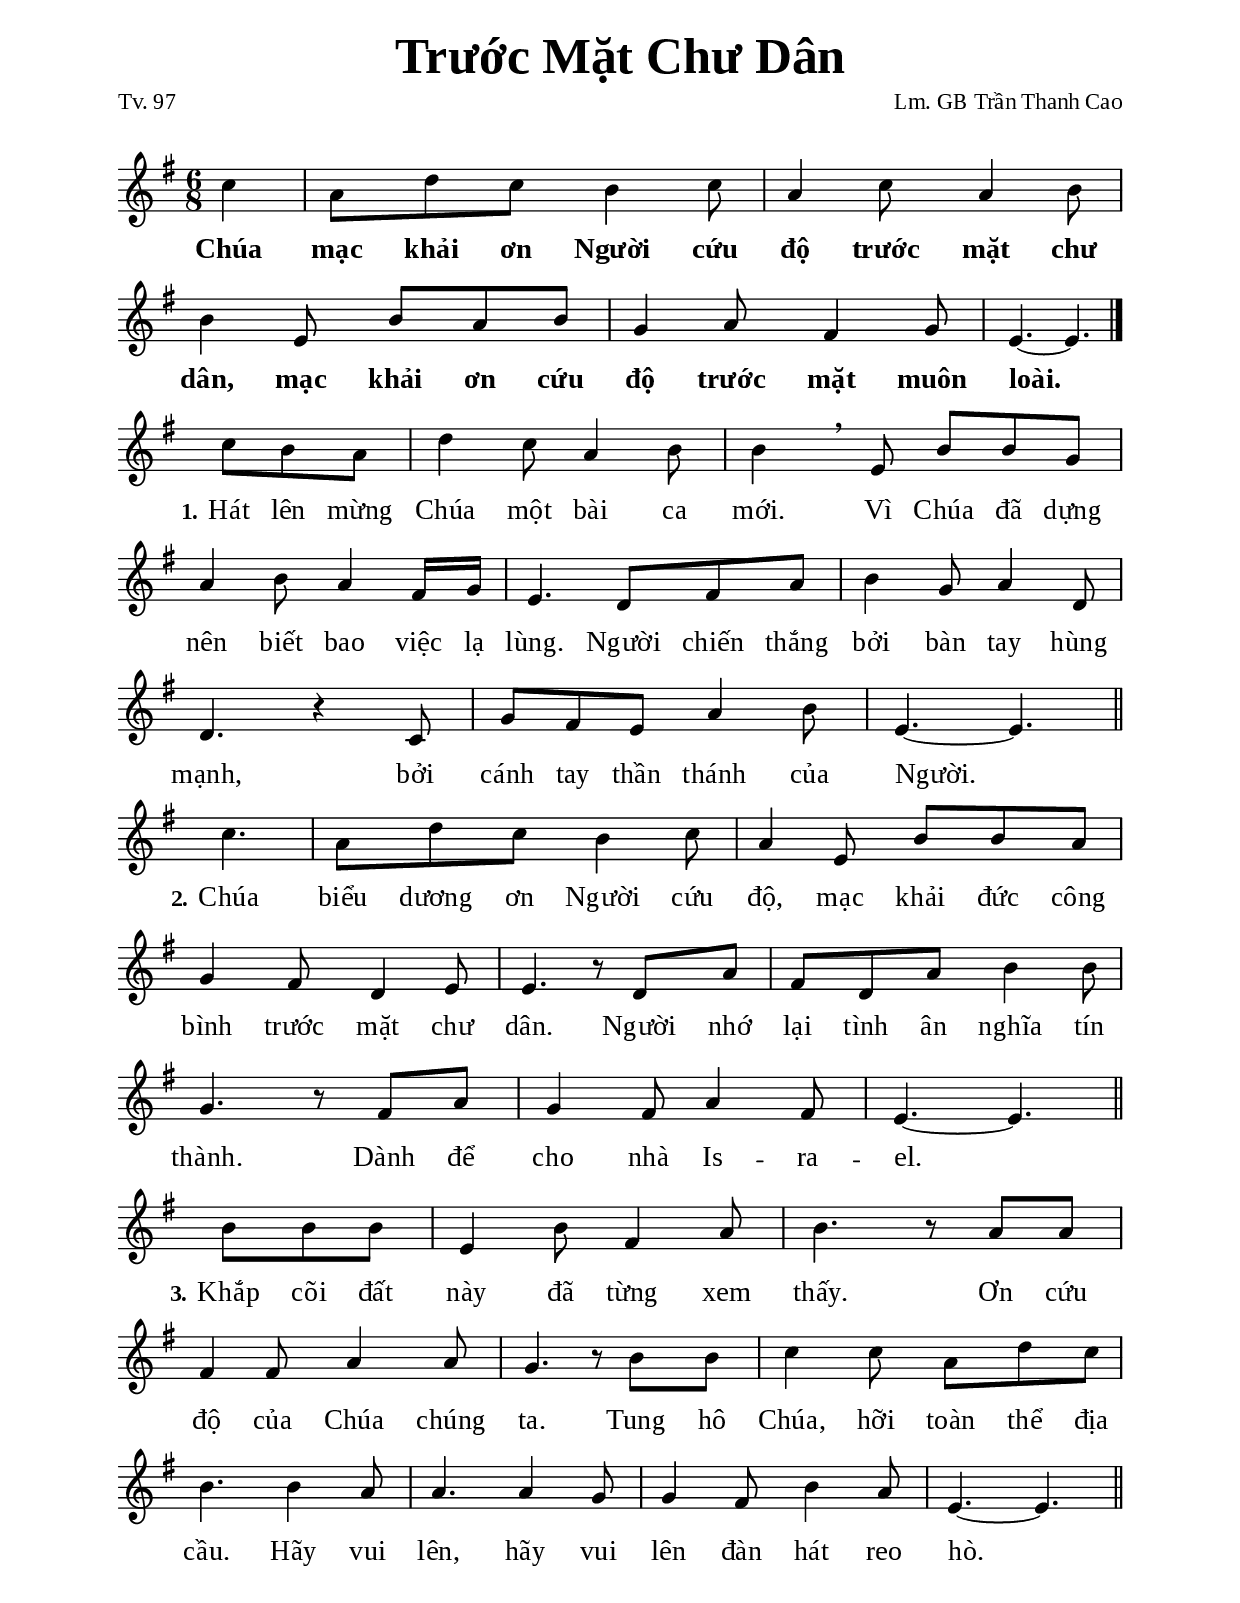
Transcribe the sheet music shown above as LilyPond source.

% Cài đặt chung
\version "2.22.1"
\include "english.ly"

\header {
  title = \markup { \fontsize #3 "Trước Mặt Chư Dân" }
  poet = "Tv. 97"
  composer = "Lm. GB Trần Thanh Cao"
  arranger = " "
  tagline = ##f
}

% Nhạc điệp khúc
nhacDiepKhuc = \relative c'' {
  \partial 4 c4 |
  a8 d c b4 c8 |
  a4 c8 a4 b8 |
  b4 e,8 b' a b |
  g4 a8 fs4 g8 |
  e4. ~ e \bar "|."
}

% Nhạc phiên khúc
nhacPhienKhucMot = \relative c'' {
  \partial 4. c8 b a |
  d4 c8 a4 b8 |
  b4 \breathe e,8 b' b g |
  a4 b8 a4 fs16 g |
  e4. d8 fs a |
  b4 g8 a4 d,8 |
  d4. r4 c8 |
  g' fs e a4 b8 |
  e,4. ~ e \bar "||"
}

nhacPhienKhucHai = \relative c'' {
  \partial 4. c4. |
  a8 d c b4 c8 |
  a4 e8 b' b a |
  g4 fs8 d4 e8 |
  e4. r8 d a' |
  fs d a' b4 b8 |
  g4. r8 fs a |
  g4 fs8 a4 fs8 |
  e4. ~ e \bar "||"
}

nhacPhienKhucBa = \relative c'' {
  \partial 4. b8 b b |
  e,4 b'8 fs4 a8 |
  b4. r8 a a |
  fs4 fs8 a4 a8 |
  g4. r8 b b |
  c4 c8 a d c |
  b4. b4 a8 |
  a4. a4 g8 |
  g4 fs8 b4 a8 |
  e4. ~ e \bar "||"
}

% Lời điệp khúc
loiDiepKhuc = \lyricmode {
  Chúa mạc khải ơn Người cứu độ trước mặt chư dân,
  mạc khải ơn cứu độ trước mặt muôn loài.
}

% Lời phiên khúc
loiPhienKhucMot = \lyricmode {
  \set stanza = #"1."
  Hát lên mừng Chúa một bài ca mới.
  Vì Chúa đã dựng nên biết bao việc lạ lùng.
  Người chiến thắng bởi bàn tay hùng mạnh,
  bởi cánh tay thần thánh của Người.
}

loiPhienKhucHai = \lyricmode {
  \set stanza = #"2."
  Chúa biểu dương ơn Người cứu độ,
  mạc khải đức công bình trước mặt chư dân.
  Người nhớ lại tình ân nghĩa tín thành.
  Dành để cho nhà Is -- ra -- el.
}

loiPhienKhucBa = \lyricmode {
  \set stanza = #"3."
  Khắp cõi đất này đã từng xem thấy.
  Ơn cứu độ của Chúa chúng ta.
  Tung hô Chúa, hỡi toàn thể địa cầu.
  Hãy vui lên, hãy vui lên đàn hát reo hò.
}


% Dàn trang
\paper {
  #(set-paper-size "a4")
  top-margin = 15\mm
  bottom-margin = 10\mm
  left-margin = 20\mm
  right-margin = 20\mm
  indent = #0
  #(define fonts
    (make-pango-font-tree
      "Liberation Serif"
      "Liberation Serif"
      "Liberation Serif"
      (/ 20 20)))
  page-count = #1
  system-system-spacing = #'((basic-distance . 12)
                             (minimum-distance . 12.5)
                             (padding . 1))
  score-system-spacing = #'((basic-distance . 12)
                             (minimum-distance . 12.5)
                             (padding . 1))
}

% Thiết lập tông và nhịp
TongNhip = { \key g \major \time 6/8 }

\score {
  \new ChoirStaff <<
    \new Staff = diepKhuc \with {
        \consists "Merge_rests_engraver"
        %\magnifyStaff #(magstep +1)
      }
      <<
      \new Voice = beSop {
        \TongNhip \stemNeutral \nhacDiepKhuc
      }
    >>
    \new Lyrics \with {
          \override VerticalAxisGroup.
            nonstaff-relatedstaff-spacing.padding = #1.2
          \override VerticalAxisGroup.
            nonstaff-unrelatedstaff-spacing.padding = #1
        }
        \lyricsto beSop \loiDiepKhuc
  >>
  \layout {
    \override Lyrics.LyricText.font-series = #'bold
    \override Lyrics.LyricText.font-size = #+2
    \override Lyrics.LyricSpace.minimum-distance = #4
    \override Score.BarNumber.break-visibility = ##(#f #f #f)
    \override Score.SpacingSpanner.uniform-stretching = ##t
  }
}

\score {
  \new ChoirStaff <<
    \new Staff = phienKhuc \with {
        %\magnifyStaff #(magstep +1)
      }
      <<
      \new Voice = beSop {
        \key g \major \time 6/8 \nhacPhienKhucMot
      }
    >>
    \new Lyrics \with {
          \override VerticalAxisGroup.
            nonstaff-relatedstaff-spacing.padding = #1.7
          \override VerticalAxisGroup.
            nonstaff-unrelatedstaff-spacing.padding = #1
        }
        \lyricsto beSop \loiPhienKhucMot
  >>
  \layout {
    \override Staff.TimeSignature.transparent = ##t
    \override Lyrics.LyricText.font-size = #+2
    \override Lyrics.LyricSpace.minimum-distance = #2
    \override Score.BarNumber.break-visibility = ##(#f #f #f)
    \override Score.SpacingSpanner.uniform-stretching = ##t
  } 
}

\score {
  \new ChoirStaff <<
    \new Staff = phienKhuc \with {
        %\magnifyStaff #(magstep +1)
      }
      <<
      \new Voice = beSop {
        \key g \major \time 6/8 \nhacPhienKhucHai
      }
    >>
    \new Lyrics \with {
          \override VerticalAxisGroup.
            nonstaff-relatedstaff-spacing.padding = #1.5
          \override VerticalAxisGroup.
            nonstaff-unrelatedstaff-spacing.padding = #1
        }
        \lyricsto beSop \loiPhienKhucHai
  >>
  \layout {
    \override Staff.TimeSignature.transparent = ##t
    \override Lyrics.LyricText.font-size = #+2
    \override Lyrics.LyricSpace.minimum-distance = #3
    \override Score.BarNumber.break-visibility = ##(#f #f #f)
    \override Score.SpacingSpanner.uniform-stretching = ##t
  } 
}

\score {
  \new ChoirStaff <<
    \new Staff = phienKhuc \with {
        %\magnifyStaff #(magstep +1)
      }
      <<
      \new Voice = beSop {
        \key g \major \time 6/8 \nhacPhienKhucBa
      }
    >>
    \new Lyrics \with {
          \override VerticalAxisGroup.
            nonstaff-relatedstaff-spacing.padding = #1.7
          \override VerticalAxisGroup.
            nonstaff-unrelatedstaff-spacing.padding = #1
        }
        \lyricsto beSop \loiPhienKhucBa
  >>
  \layout {
    \override Staff.TimeSignature.transparent = ##t
    \override Lyrics.LyricText.font-size = #+2
    \override Lyrics.LyricSpace.minimum-distance = #3
    \override Score.BarNumber.break-visibility = ##(#f #f #f)
    \override Score.SpacingSpanner.uniform-stretching = ##t
  } 
}
